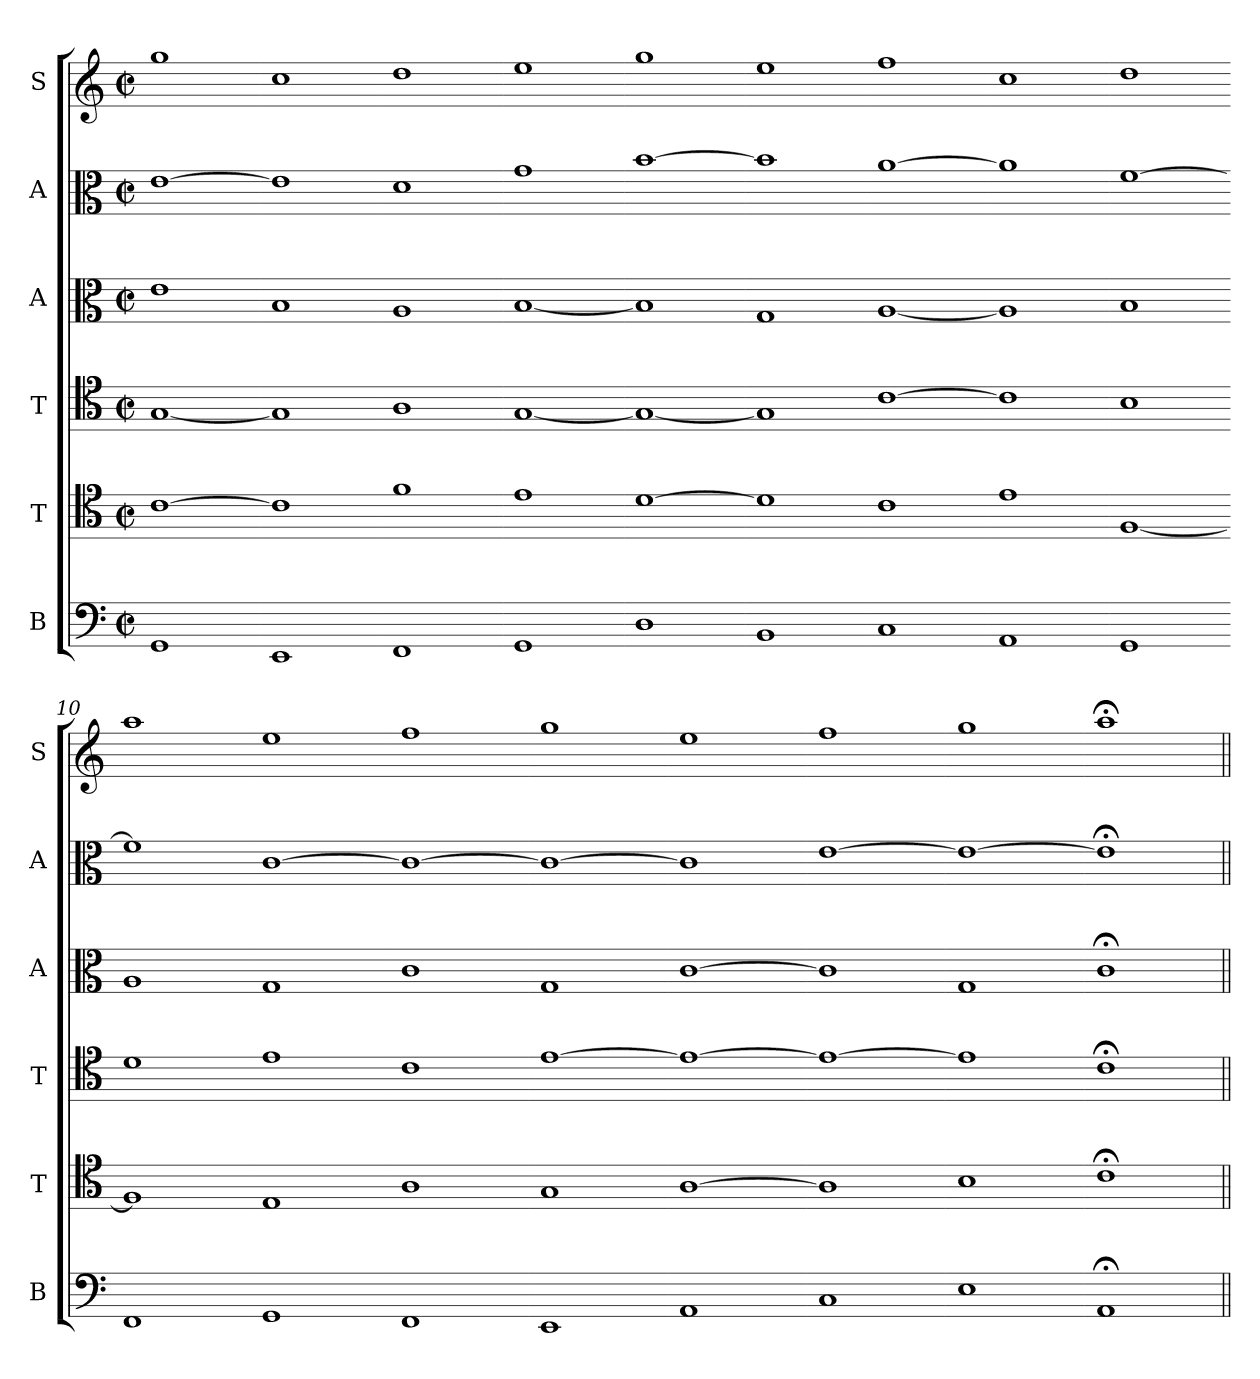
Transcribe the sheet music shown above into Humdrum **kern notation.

**kern	**kern	**kern	**kern	**kern	**kern
*part6	*part5	*part4	*part3	*part2	*part1
*staff6	*staff5	*staff4	*staff3	*staff2	*staff1
*I"B	*I"T	*I"T	*I"A	*I"A	*I"S
*I'B	*I'T	*I'T	*I'A	*I'A	*I'S
*clefF4	*clefC4	*clefC4	*clefC3	*clefC3	*clefG2
*k[]	*k[]	*k[]	*k[]	*k[]	*k[]
*M2/2	*M2/2	*M2/2	*M2/2	*M2/2	*M2/2
*met(c|)	*met(c|)	*met(c|)	*met(c|)	*met(c|)	*met(c|)
*MM208	*MM208	*MM208	*MM208	*MM208	*MM208
=1	=1	=1	=1	=1	=1
1GG	[1c	[1G	1e	[1e	1gg
=2-	=2-	=2-	=2-	=2-	=2-
1EE	1c]	1G]	1B	1e]	1cc
=3-	=3-	=3-	=3-	=3-	=3-
1FF	1f	1A	1A	1d	1dd
=4-	=4-	=4-	=4-	=4-	=4-
1GG	1e	[1G	[1B	1g	1ee
=5-	=5-	=5-	=5-	=5-	=5-
1D	[1d	1G_	1B]	[1b	1gg
=6-	=6-	=6-	=6-	=6-	=6-
1BB	1d]	1G]	1G	1b]	1ee
=7-	=7-	=7-	=7-	=7-	=7-
1C	1c	[1c	[1A	[1a	1ff
=8-	=8-	=8-	=8-	=8-	=8-
1AA	1e	1c]	1A]	1a]	1cc
=9-	=9-	=9-	=9-	=9-	=9-
1GG	[1F	1B	1B	[1f	1dd
=10-	=10-	=10-	=10-	=10-	=10-
1FF	1F]	1d	1A	1f]	1aa
=11-	=11-	=11-	=11-	=11-	=11-
1GG	1E	1e	1G	[1c	1ee
=12-	=12-	=12-	=12-	=12-	=12-
1FF	1A	1c	1c	1c_	1ff
=13-	=13-	=13-	=13-	=13-	=13-
1EE	1G	[1e	1G	1c_	1gg
=14-	=14-	=14-	=14-	=14-	=14-
1AA	[1A	1e_	[1c	1c]	1ee
=15-	=15-	=15-	=15-	=15-	=15-
1C	1A]	1e_	1c]	[1e	1ff
=16-	=16-	=16-	=16-	=16-	=16-
1E	1B	1e]	1G	1e_	1gg
=17-	=17-	=17-	=17-	=17-	=17-
1AA;<	1c;<	1c;<	1c;<	1e;]	1aa;<
=||	=||	=||	=||	=||	=||
*-	*-	*-	*-	*-	*-
